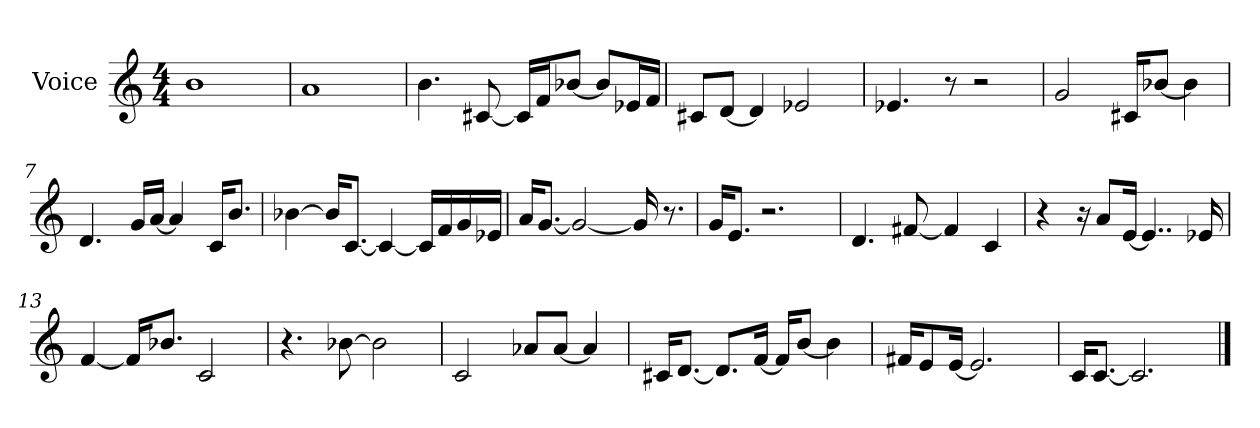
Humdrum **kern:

**kern
*part1
*staff1
*I"Voice
*I'Voice
*clefG2
*M4/4
=1
1b
=2
1a
=3
4.b\
[<8c#X/
16c#/LL]
16f/J
[<8b-X/J
8b-/L]
16e-X/L
16f/JJ
=4
8c#X/L
[<8d/J
4d/]
2e-X/
=5
4.e-X/
8r
2rcc
=6
2g/
16c#X/KL
[>8b-X/J
4b-\]
=7
4.d/
16g/LL
[<16a/JJ
4a/]
16c/KL
8.b/J
!!LO:LB:g=z
=8
[>4b-X\
16b-/KL]
[<8.c/J
4c/_<
16c/LL]
16f/
16g/
16e-X/JJ
=9
16a/KL
[<8.g/J
2g/_<
16g/]
8.r
=10
16g/KL
8.e/J
2.rcc
=11
4.d/
[<8f#X/
4f#/]
4c/
=12
4r
16ra
8a/L
[<16e/Jk
4..e/]
16e-X/
=13
[<4f/
16f/KL]
8.b-X/J
2c/
=14
4.r
[>8b-X\
2b-\]
!!LO:LB:g=z
=15
2c/
8a-X/L
[<8a-/J
4a-/]
=16
16c#X/KL
[<8.d/J
8.d/L]
[<16f/Jk
16f/KL]
[>8b/J
4b\]
=17
16f#X/KL
8e/
[<16e/Jk
2.e/]
=18
16c/KL
[<8.c/J
2.c/]
==
*-
